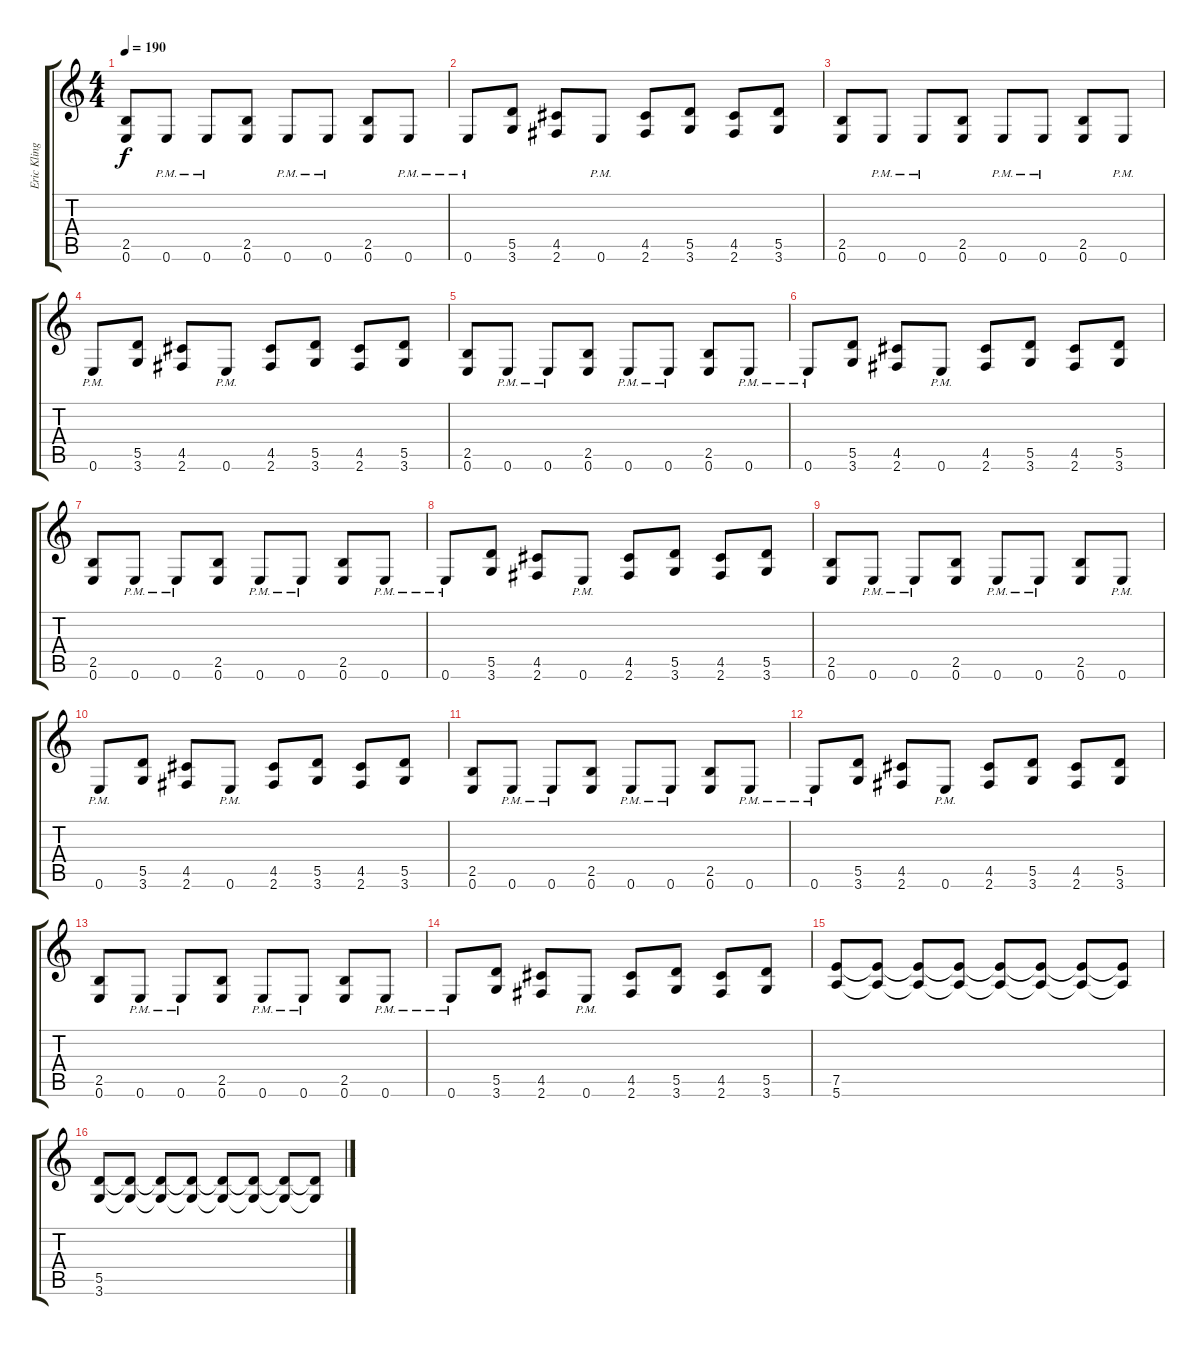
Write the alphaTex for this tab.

\track ("Eric Klinger" "Eric Kling") {instrument distortionguitar}
\staff {score tabs}
\tuning (E4 B3 G3 D3 A2 E2) {hide}
\ts (4 4)
\tempo 190
\clef g2
\ks c
(2.5 0.6).8{dy f} 0.6{pm}.8 0.6{pm}.8 (2.5 0.6).8 0.6{pm}.8 0.6{pm}.8 (2.5 0.6).8 0.6{pm}.8 |
0.6{pm}.8 (5.5 3.6).8 (4.5 2.6).8 0.6{pm}.8 (4.5 2.6).8 (5.5 3.6).8 (4.5 2.6).8 (5.5 3.6).8 |
(2.5 0.6).8 0.6{pm}.8 0.6{pm}.8 (2.5 0.6).8 0.6{pm}.8 0.6{pm}.8 (2.5 0.6).8 0.6{pm}.8 |
0.6{pm}.8 (5.5 3.6).8 (4.5 2.6).8 0.6{pm}.8 (4.5 2.6).8 (5.5 3.6).8 (4.5 2.6).8 (5.5 3.6).8 |
(2.5 0.6).8 0.6{pm}.8 0.6{pm}.8 (2.5 0.6).8 0.6{pm}.8 0.6{pm}.8 (2.5 0.6).8 0.6{pm}.8 |
0.6{pm}.8 (5.5 3.6).8 (4.5 2.6).8 0.6{pm}.8 (4.5 2.6).8 (5.5 3.6).8 (4.5 2.6).8 (5.5 3.6).8 |
(2.5 0.6).8 0.6{pm}.8 0.6{pm}.8 (2.5 0.6).8 0.6{pm}.8 0.6{pm}.8 (2.5 0.6).8 0.6{pm}.8 |
0.6{pm}.8 (5.5 3.6).8 (4.5 2.6).8 0.6{pm}.8 (4.5 2.6).8 (5.5 3.6).8 (4.5 2.6).8 (5.5 3.6).8 |
(2.5 0.6).8 0.6{pm}.8 0.6{pm}.8 (2.5 0.6).8 0.6{pm}.8 0.6{pm}.8 (2.5 0.6).8 0.6{pm}.8 |
0.6{pm}.8 (5.5 3.6).8 (4.5 2.6).8 0.6{pm}.8 (4.5 2.6).8 (5.5 3.6).8 (4.5 2.6).8 (5.5 3.6).8 |
(2.5 0.6).8 0.6{pm}.8 0.6{pm}.8 (2.5 0.6).8 0.6{pm}.8 0.6{pm}.8 (2.5 0.6).8 0.6{pm}.8 |
0.6{pm}.8 (5.5 3.6).8 (4.5 2.6).8 0.6{pm}.8 (4.5 2.6).8 (5.5 3.6).8 (4.5 2.6).8 (5.5 3.6).8 |
(2.5 0.6).8 0.6{pm}.8 0.6{pm}.8 (2.5 0.6).8 0.6{pm}.8 0.6{pm}.8 (2.5 0.6).8 0.6{pm}.8 |
0.6{pm}.8 (5.5 3.6).8 (4.5 2.6).8 0.6{pm}.8 (4.5 2.6).8 (5.5 3.6).8 (4.5 2.6).8 (5.5 3.6).8 |
(7.5 5.6).8 (7.5{t} 5.6{t}).8 (7.5{t} 5.6{t}).8 (7.5{t} 5.6{t}).8 (7.5{t} 5.6{t}).8 (7.5{t} 5.6{t}).8 (7.5{t} 5.6{t}).8 (7.5{t} 5.6{t}).8 |
(5.5 3.6).8 (5.5{t} 3.6{t}).8 (5.5{t} 3.6{t}).8 (5.5{t} 3.6{t}).8 (5.5{t} 3.6{t}).8 (5.5{t} 3.6{t}).8 (5.5{t} 3.6{t}).8 (5.5{t} 3.6{t}).8
